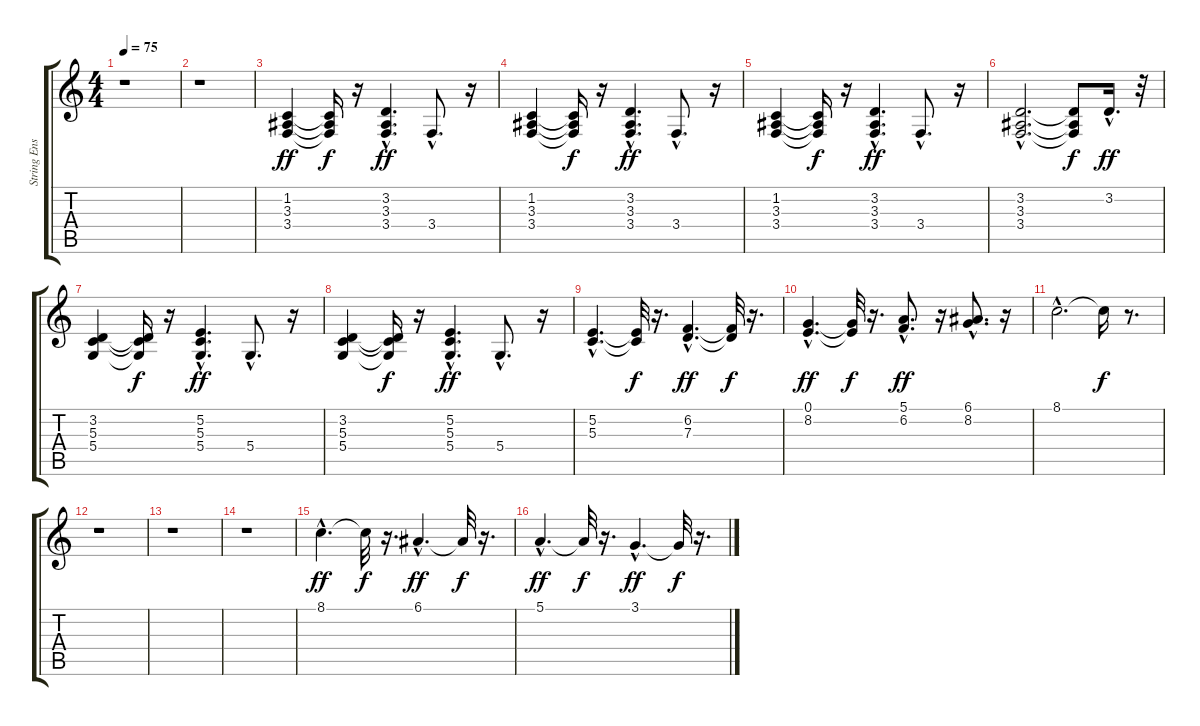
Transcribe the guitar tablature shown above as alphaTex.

\track ("String Ensemble 2" "String Ens") {instrument stringensemble2}
\staff {score tabs}
\tuning (E4 B3 G3 D3 A2 E2) {hide}
\ts (4 4)
\tempo 75
\clef g2
\ks c
r.1{dy f} |
r.1 |
(1.2 3.3 3.4).4{dy ff} (1.2{t} 3.3{t} 3.4{t}).16{dy f} r.16 (3.2{hac} 3.3{hac} 3.4{hac}).4{d dy ff} 3.4{hac}.8{d} r.16 |
(1.2 3.3 3.4).4 (1.2{t} 3.3{t} 3.4{t}).16{dy f} r.16 (3.2{hac} 3.3{hac} 3.4{hac}).4{d dy ff} 3.4{hac}.8{d} r.16 |
(1.2 3.3 3.4).4 (1.2{t} 3.3{t} 3.4{t}).16{dy f} r.16 (3.2{hac} 3.3{hac} 3.4{hac}).4{d dy ff} 3.4{hac}.8{d} r.16 |
(3.2{hac} 3.3{hac} 3.4{hac}).2{d} (3.2{t} 3.3{t} 3.4{t}).8{dy f} 3.2{hac}.16{d dy ff} r.32 |
(3.2 5.3 5.4).4 (3.2{t} 5.3{t} 5.4{t}).16{dy f} r.16 (5.2{hac} 5.3{hac} 5.4{hac}).4{d dy ff} 5.4{hac}.8{d} r.16 |
(3.2 5.3 5.4).4 (3.2{t} 5.3{t} 5.4{t}).16{dy f} r.16 (5.2{hac} 5.3{hac} 5.4{hac}).4{d dy ff} 5.4{hac}.8{d} r.16 |
(5.2{hac} 5.3{hac}).4{d} (5.2{t} 5.3{t}).32{dy f} r.16{d} (6.2{hac} 7.3{hac}).4{d dy ff} (6.2{t} 7.3{t}).32{dy f} r.16{d} |
(0.1{hac} 8.2{hac}).4{d dy ff} (0.1{t} 8.2{t}).32{dy f} r.16{d} (5.1{hac} 6.2{hac}).8{d dy ff} r.16 (6.1{hac} 8.2{hac}).8{d} r.16 |
8.1{hac}.2{d} 8.1{t}.16{dy f} r.8{d} |
r.1 |
r.1 |
r.1 |
8.1{hac}.4{d dy ff} 8.1{t}.32{dy f} r.16{d} 6.1{hac}.4{d dy ff} 6.1{t}.32{dy f} r.16{d} |
5.1{hac}.4{d dy ff} 5.1{t}.32{dy f} r.16{d} 3.1{hac}.4{d dy ff} 3.1{t}.32{dy f} r.16{d}
